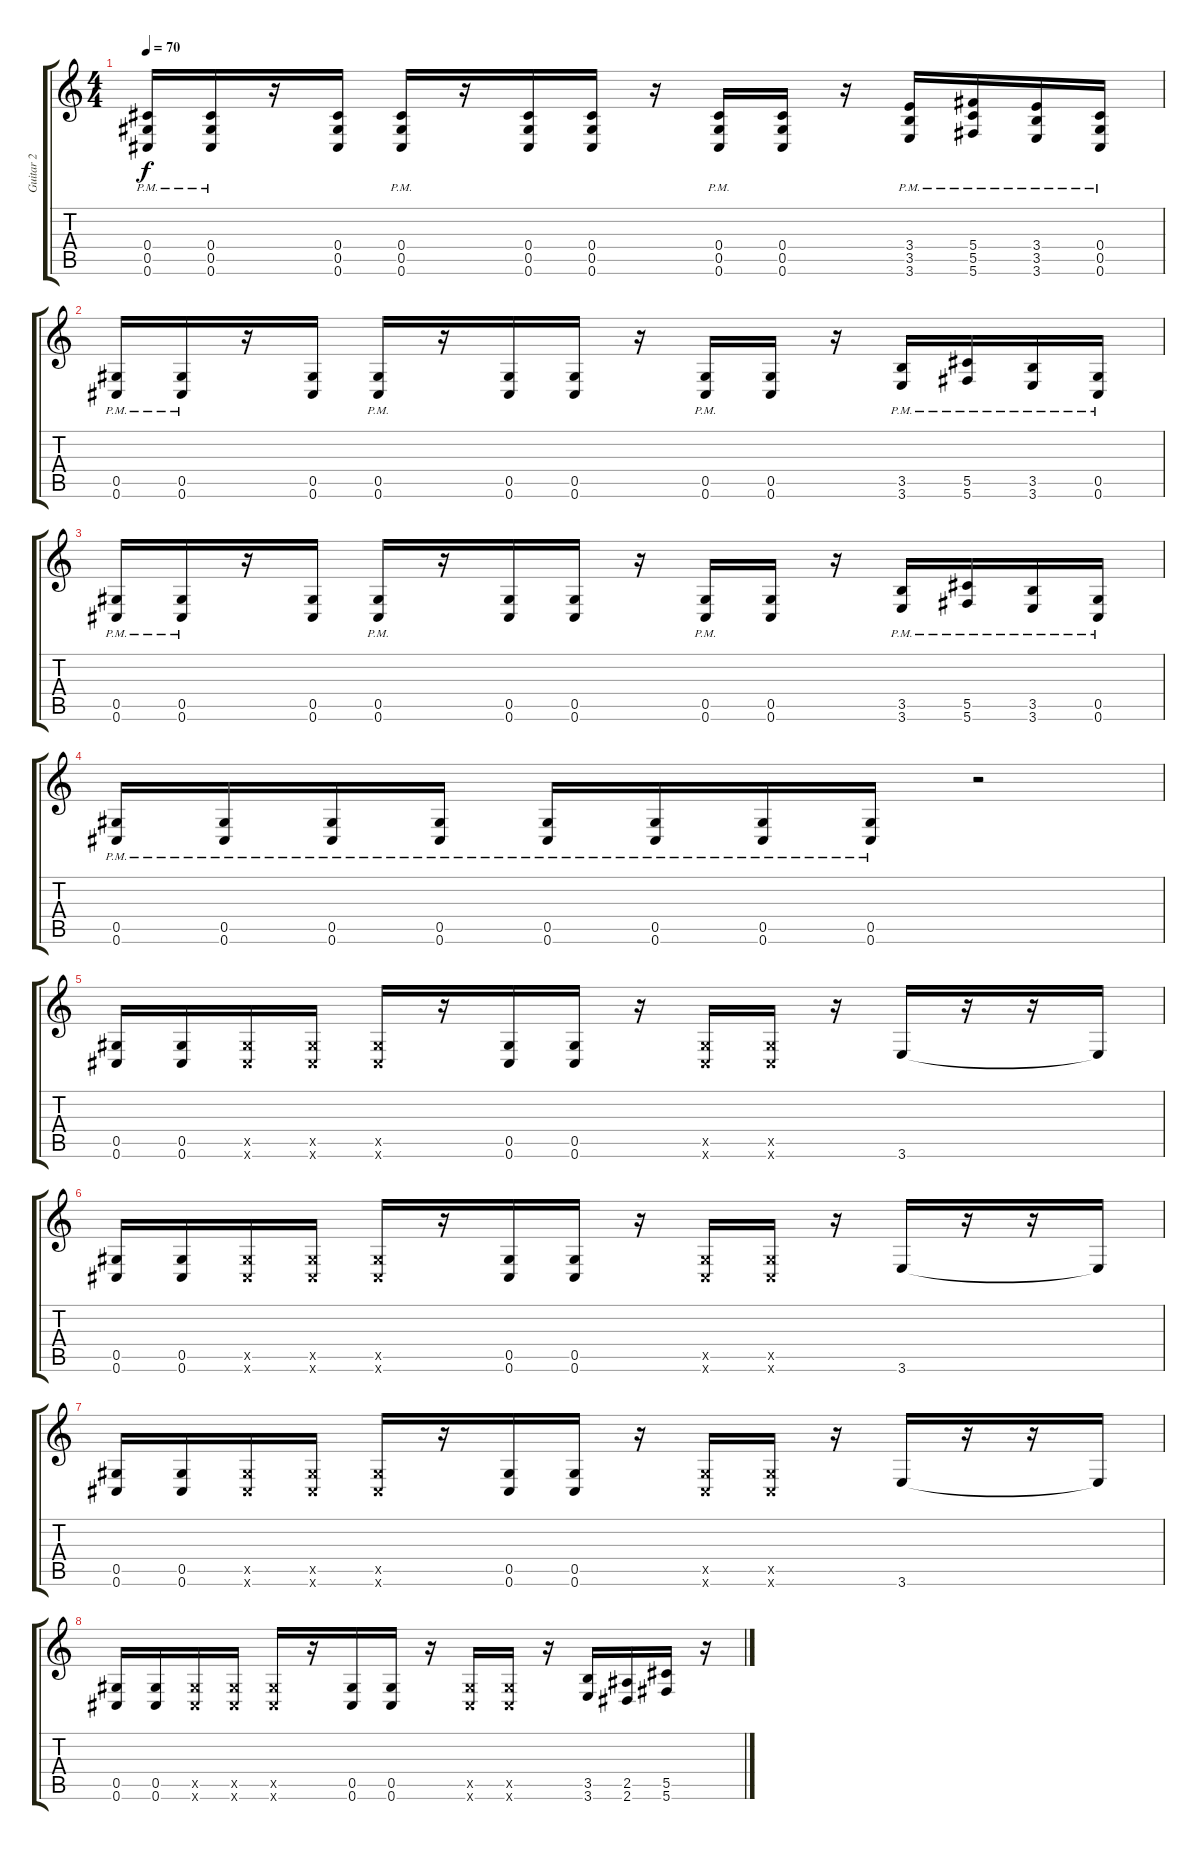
\track ("Guitar 2" "Guitar 2") {instrument distortionguitar}
\staff {score tabs}
\tuning (Eb4 Bb3 Gb3 Db3 Ab2 Db2) {hide}
\ts (4 4)
\tempo 70
\clef g2
\ks c
(0.4 0.5{pm} 0.6{pm}).16{dy f} (0.4 0.5{pm} 0.6{pm}).16 r.16 (0.4 0.5 0.6).16 (0.4 0.5{pm} 0.6{pm}).16 r.16 (0.4 0.5 0.6).16 (0.4 0.5 0.6).16 r.16 (0.4 0.5{pm} 0.6{pm}).16 (0.4 0.5 0.6).16 r.16 (3.4 3.5{pm} 3.6{pm}).16 (5.4 5.5{pm} 5.6{pm}).16 (3.4 3.5{pm} 3.6{pm}).16 (0.4 0.5{pm} 0.6{pm}).16 |
(0.5{pm} 0.6{pm}).16 (0.5{pm} 0.6{pm}).16 r.16 (0.5 0.6).16 (0.5{pm} 0.6{pm}).16 r.16 (0.5 0.6).16 (0.5 0.6).16 r.16 (0.5{pm} 0.6{pm}).16 (0.5 0.6).16 r.16 (3.5{pm} 3.6{pm}).16 (5.5{pm} 5.6{pm}).16 (3.5{pm} 3.6{pm}).16 (0.5{pm} 0.6{pm}).16 |
(0.5{pm} 0.6{pm}).16 (0.5{pm} 0.6{pm}).16 r.16 (0.5 0.6).16 (0.5{pm} 0.6{pm}).16 r.16 (0.5 0.6).16 (0.5 0.6).16 r.16 (0.5{pm} 0.6{pm}).16 (0.5 0.6).16 r.16 (3.5{pm} 3.6{pm}).16 (5.5{pm} 5.6{pm}).16 (3.5{pm} 3.6{pm}).16 (0.5{pm} 0.6{pm}).16 |
(0.5{pm} 0.6{pm}).16 (0.5{pm} 0.6{pm}).16 (0.5{pm} 0.6{pm}).16 (0.5{pm} 0.6{pm}).16 (0.5{pm} 0.6{pm}).16 (0.5{pm} 0.6{pm}).16 (0.5{pm} 0.6{pm}).16 (0.5{pm} 0.6{pm}).16 r.2 |
(0.5 0.6).16 (0.5 0.6).16 (0.5{x} 0.6{x}).16 (0.5{x} 0.6{x}).16 (0.5{x} 0.6{x}).16 r.16 (0.5 0.6).16 (0.5 0.6).16 r.16 (0.5{x} 0.6{x}).16 (0.5{x} 0.6{x}).16 r.16 3.6.16 r.16 r.16 3.6{t}.16 |
(0.5 0.6).16 (0.5 0.6).16 (0.5{x} 0.6{x}).16 (0.5{x} 0.6{x}).16 (0.5{x} 0.6{x}).16 r.16 (0.5 0.6).16 (0.5 0.6).16 r.16 (0.5{x} 0.6{x}).16 (0.5{x} 0.6{x}).16 r.16 3.6.16 r.16 r.16 3.6{t}.16 |
(0.5 0.6).16 (0.5 0.6).16 (0.5{x} 0.6{x}).16 (0.5{x} 0.6{x}).16 (0.5{x} 0.6{x}).16 r.16 (0.5 0.6).16 (0.5 0.6).16 r.16 (0.5{x} 0.6{x}).16 (0.5{x} 0.6{x}).16 r.16 3.6.16 r.16 r.16 3.6{t}.16 |
(0.5 0.6).16 (0.5 0.6).16 (0.5{x} 0.6{x}).16 (0.5{x} 0.6{x}).16 (0.5{x} 0.6{x}).16 r.16 (0.5 0.6).16 (0.5 0.6).16 r.16 (0.5{x} 0.6{x}).16 (0.5{x} 0.6{x}).16 r.16 (3.5 3.6).16 (2.5 2.6).16 (5.5 5.6).16 r.16
